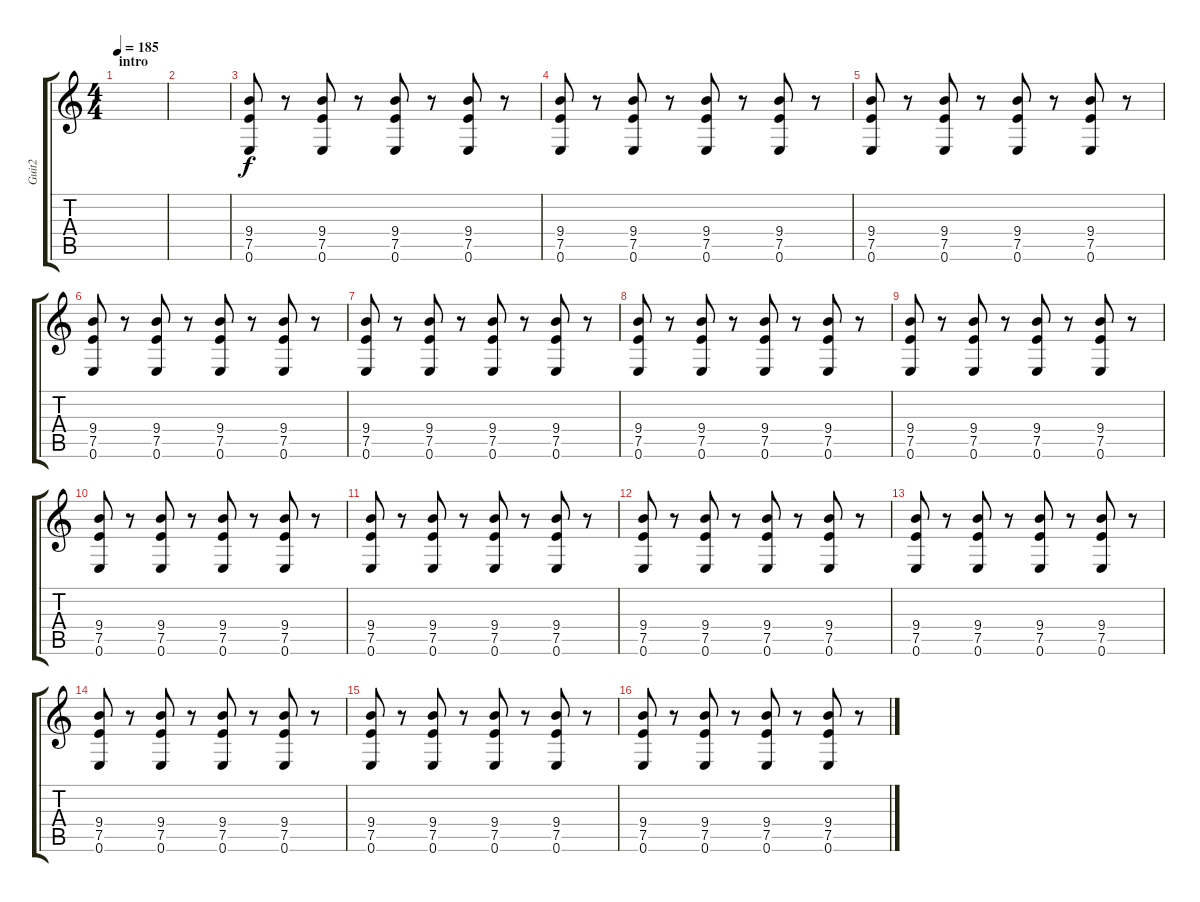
\track ("Guit2" "Guit2") {instrument overdrivenguitar}
\staff {score tabs}
\tuning (E4 B3 G3 D3 A2 E2) {hide}
\ts (4 4)
\section ("" "intro")
\tempo 185
\clef g2
\ks c
|
|
(9.4 7.5 0.6).8 r.8 (9.4 7.5 0.6).8 r.8 (9.4 7.5 0.6).8 r.8 (9.4 7.5 0.6).8 r.8 |
(9.4 7.5 0.6).8 r.8 (9.4 7.5 0.6).8 r.8 (9.4 7.5 0.6).8 r.8 (9.4 7.5 0.6).8 r.8 |
(9.4 7.5 0.6).8 r.8 (9.4 7.5 0.6).8 r.8 (9.4 7.5 0.6).8 r.8 (9.4 7.5 0.6).8 r.8 |
(9.4 7.5 0.6).8 r.8 (9.4 7.5 0.6).8 r.8 (9.4 7.5 0.6).8 r.8 (9.4 7.5 0.6).8 r.8 |
(9.4 7.5 0.6).8 r.8 (9.4 7.5 0.6).8 r.8 (9.4 7.5 0.6).8 r.8 (9.4 7.5 0.6).8 r.8 |
(9.4 7.5 0.6).8 r.8 (9.4 7.5 0.6).8 r.8 (9.4 7.5 0.6).8 r.8 (9.4 7.5 0.6).8 r.8 |
(9.4 7.5 0.6).8 r.8 (9.4 7.5 0.6).8 r.8 (9.4 7.5 0.6).8 r.8 (9.4 7.5 0.6).8 r.8 |
(9.4 7.5 0.6).8 r.8 (9.4 7.5 0.6).8 r.8 (9.4 7.5 0.6).8 r.8 (9.4 7.5 0.6).8 r.8 |
(9.4 7.5 0.6).8 r.8 (9.4 7.5 0.6).8 r.8 (9.4 7.5 0.6).8 r.8 (9.4 7.5 0.6).8 r.8 |
(9.4 7.5 0.6).8 r.8 (9.4 7.5 0.6).8 r.8 (9.4 7.5 0.6).8 r.8 (9.4 7.5 0.6).8 r.8 |
(9.4 7.5 0.6).8 r.8 (9.4 7.5 0.6).8 r.8 (9.4 7.5 0.6).8 r.8 (9.4 7.5 0.6).8 r.8 |
(9.4 7.5 0.6).8 r.8 (9.4 7.5 0.6).8 r.8 (9.4 7.5 0.6).8 r.8 (9.4 7.5 0.6).8 r.8 |
(9.4 7.5 0.6).8 r.8 (9.4 7.5 0.6).8 r.8 (9.4 7.5 0.6).8 r.8 (9.4 7.5 0.6).8 r.8 |
(9.4 7.5 0.6).8 r.8 (9.4 7.5 0.6).8 r.8 (9.4 7.5 0.6).8 r.8 (9.4 7.5 0.6).8 r.8
